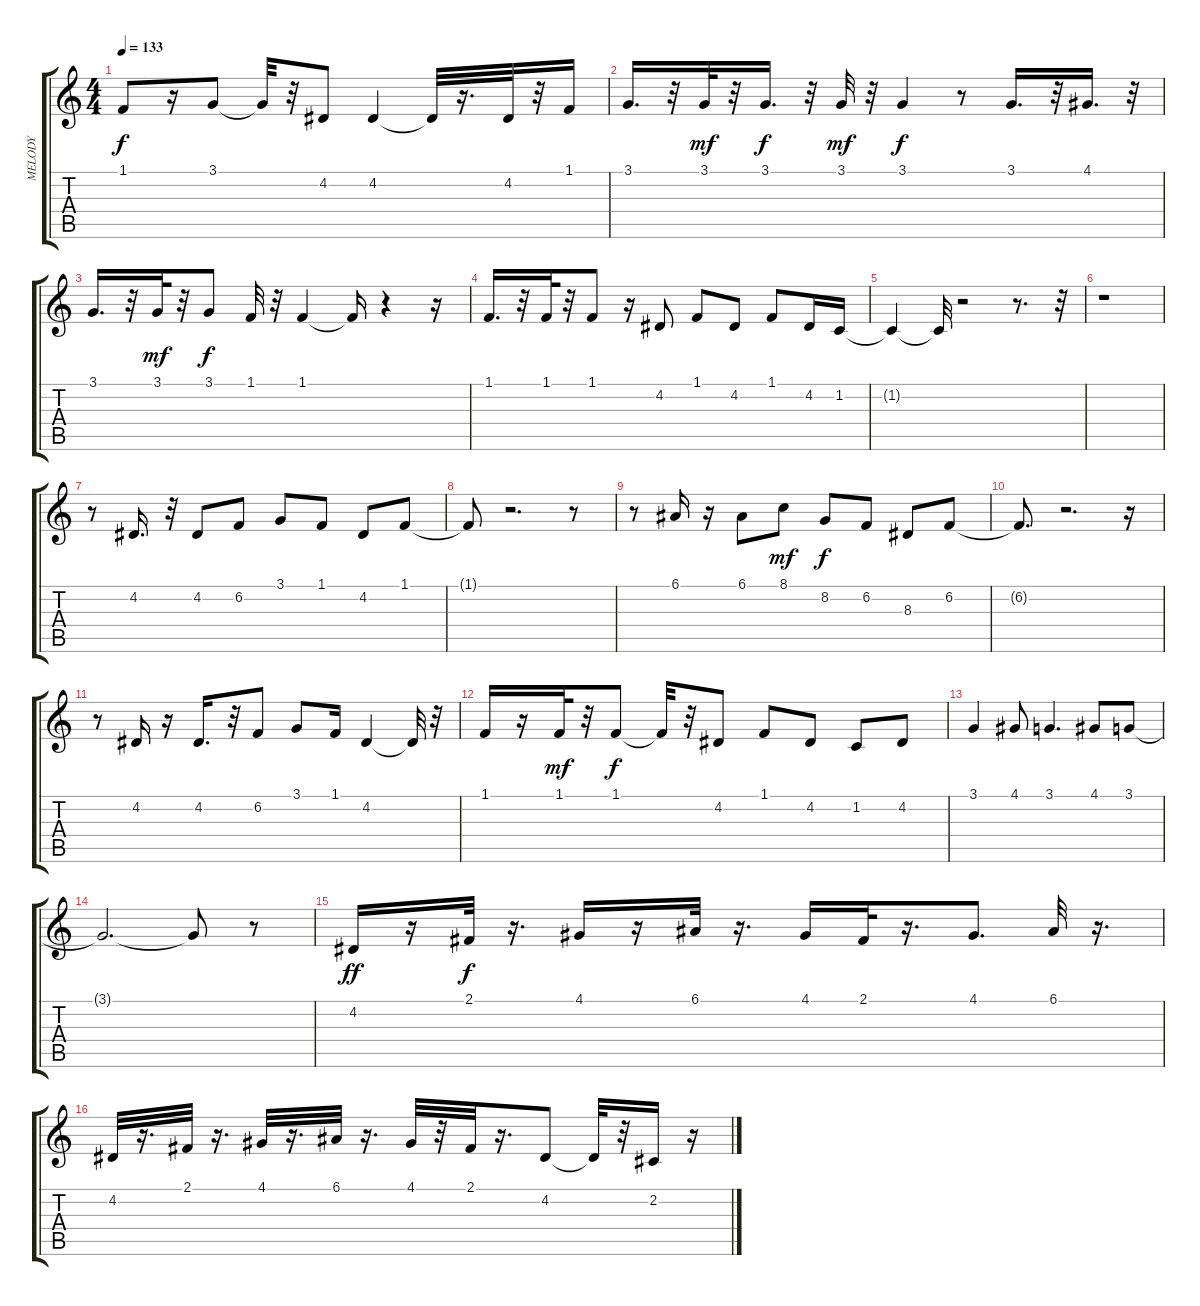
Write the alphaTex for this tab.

\track ("MELODY                              " "MELODY    ") {instrument flute}
\staff {score tabs}
\tuning (E4 B3 G3 D3 A2 E2) {hide}
\ts (4 4)
\tempo 133
\clef g2
\ks c
1.1.8{dy f} r.16 3.1.8 3.1{t}.32 r.32 4.2.8 4.2.4 4.2{t}.32 r.16{d} 4.2.32 r.32 1.1.16 |
3.1.16{d} r.32 3.1.32{dy mf} r.32 3.1.16{d dy f} r.32 3.1.32{dy mf} r.32 3.1.4{dy f} r.8 3.1.16{d} r.32 4.1.16{d} r.32 |
3.1.16{d} r.32 3.1.32{dy mf} r.32 3.1.8{dy f} 1.1.32 r.32 1.1.4 1.1{t}.16 r.4 r.16 |
1.1.16{d} r.32 1.1.32 r.32 1.1.8 r.16 4.2.8 1.1.8 4.2.8 1.1.8 4.2.16 1.2.16 |
1.2{t}.4 1.2{t}.32 r.2 r.8{d} r.32 |
r.1 |
r.8 4.2.16{d} r.32 4.2.8 6.2.8 3.1.8 1.1.8 4.2.8 1.1.8 |
1.1{t}.8 r.2{d} r.8 |
r.8 6.1.16 r.16 6.1.8 8.1.8{dy mf} 8.2.8{dy f} 6.2.8 8.3.8 6.2.8 |
6.2{t}.8{d} r.2{d} r.16 |
r.8 4.2.16 r.16 4.2.16{d} r.32 6.2.8 3.1.8 1.1.16 4.2.4 4.2{t}.32 r.32 |
1.1.16 r.16 1.1.32{dy mf} r.32 1.1.8{dy f} 1.1{t}.32 r.32 4.2.8 1.1.8 4.2.8 1.2.8 4.2.8 |
3.1.4 4.1.8 3.1.4{d} 4.1.8 3.1.8 |
3.1{t}.2{d} 3.1{t}.8 r.8 |
4.2.16{dy ff} r.16 2.1.32{dy f} r.16{d} 4.1.16 r.16 6.1.32 r.16{d} 4.1.16 2.1.32 r.16{d} 4.1.8{d} 6.1.32 r.16{d} |
4.2.32 r.16{d} 2.1.32 r.16{d} 4.1.32 r.16{d} 6.1.32 r.16{d} 4.1.32 r.32 2.1.32 r.16{d} 4.2.8 4.2{t}.32 r.32 2.2.16 r.16
